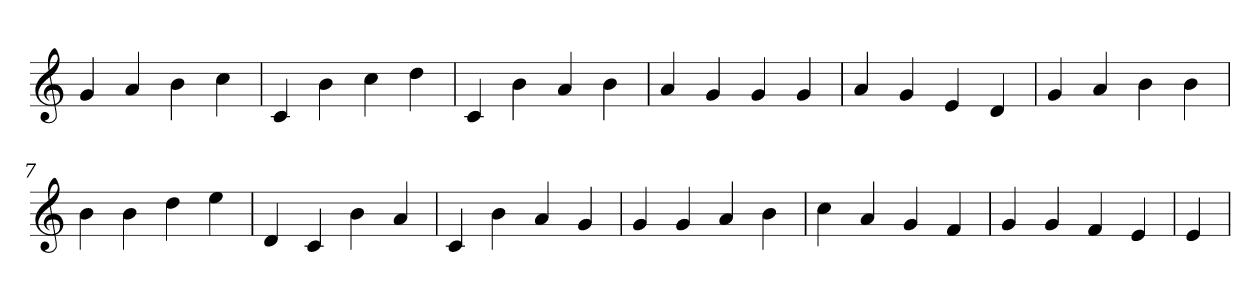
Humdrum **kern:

**kern
*part1
*staff1
*clefG2
=1
4g
4a
4b
4cc
=2
4c
4b
4cc
4dd
=3
4c
4b
4a
4b
=4
4a
4g
4g
4g
=5
4a
4g
4e
4d
=6
4g
4a
4b
4b
=7
4b
4b
4dd
4ee
=8
4d
4c
4b
4a
=9
4c
4b
4a
4g
=10
4g
4g
4a
4b
=11
4cc
4a
4g
4f
=12
4g
4g
4f
4e
=13
4e
=
*-
